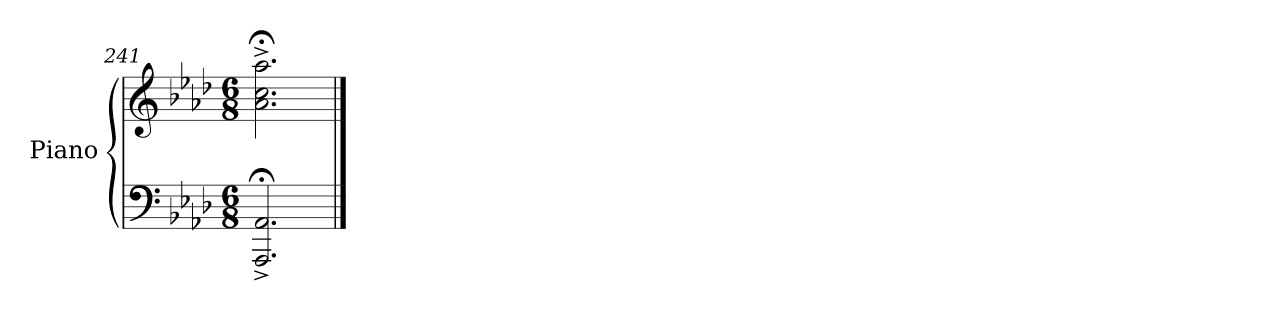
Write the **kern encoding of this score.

**kern	**kern
*part1	*part1
*staff2	*staff1
*I"Piano	*
*I'Pno.	*
*clefF4	*clefG2
*k[b-e-a-d-]	*k[b-e-a-d-]
*M6/8	*M6/8
=241	=241
2.AAA-/;^ 2.AA-/;^	2.a-\;<^ 2.cc\;<^ 2.aa-\;<^
==	==
*-	*-
